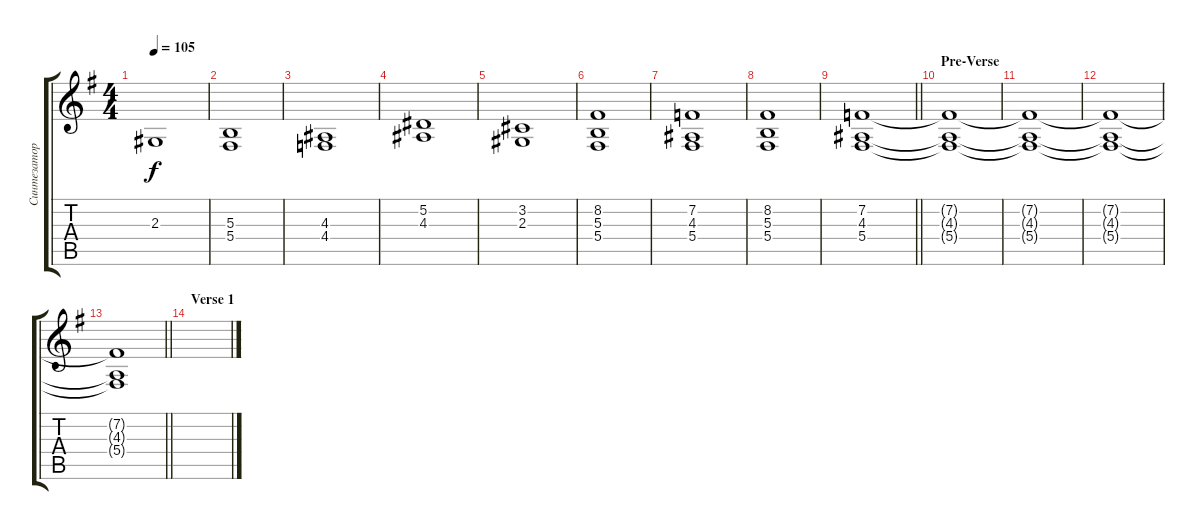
\track ("Синтезатор" "Синтезатор") {instrument stringensemble1}
\staff {score tabs}
\tuning (Eb4 Bb3 Gb3 Db3 Ab2 Eb2) {hide}
\ts (4 4)
\tempo 105
\clef g2
\ks eminor
2.3.1{dy f} |
(5.3 5.4).1 |
(4.3 4.4).1 |
(5.2 4.3).1 |
(3.2 2.3).1 |
(8.2 5.3 5.4).1 |
(7.2 4.3 5.4).1 |
(8.2 5.3 5.4).1 |
\barLineRight lightlight
(7.2 4.3 5.4).1 |
\section ("" "Pre-Verse")
(7.2{t} 4.3{t} 5.4{t}).1 |
(7.2{t} 4.3{t} 5.4{t}).1 |
(7.2{t} 4.3{t} 5.4{t}).1 |
\barLineRight lightlight
(7.2{t} 4.3{t} 5.4{t}).1 |
\section ("" "Verse 1")
